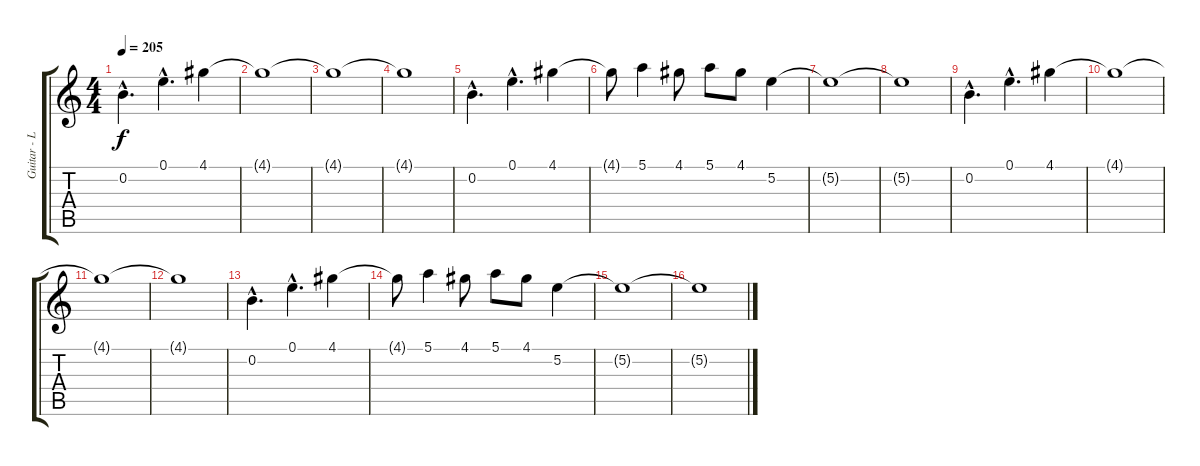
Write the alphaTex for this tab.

\track ("Guitar - Lead" "Guitar - L") {instrument distortionguitar}
\staff {score tabs}
\tuning (E4 B3 G3 D3 A2 E2) {hide}
\ts (4 4)
\tempo 205
\clef g2
\ks c
0.2{hac}.4{d dy f} 0.1{hac}.4{d} 4.1.4 |
4.1{t}.1 |
4.1{t}.1 |
4.1{t}.1 |
0.2{hac}.4{d} 0.1{hac}.4{d} 4.1.4 |
4.1{t}.8 5.1.4 4.1.8 5.1.8 4.1.8 5.2.4 |
5.2{t}.1 |
5.2{t}.1 |
0.2{hac}.4{d} 0.1{hac}.4{d} 4.1.4 |
4.1{t}.1 |
4.1{t}.1 |
4.1{t}.1 |
0.2{hac}.4{d} 0.1{hac}.4{d} 4.1.4 |
4.1{t}.8 5.1.4 4.1.8 5.1.8 4.1.8 5.2.4 |
5.2{t}.1 |
5.2{t}.1
